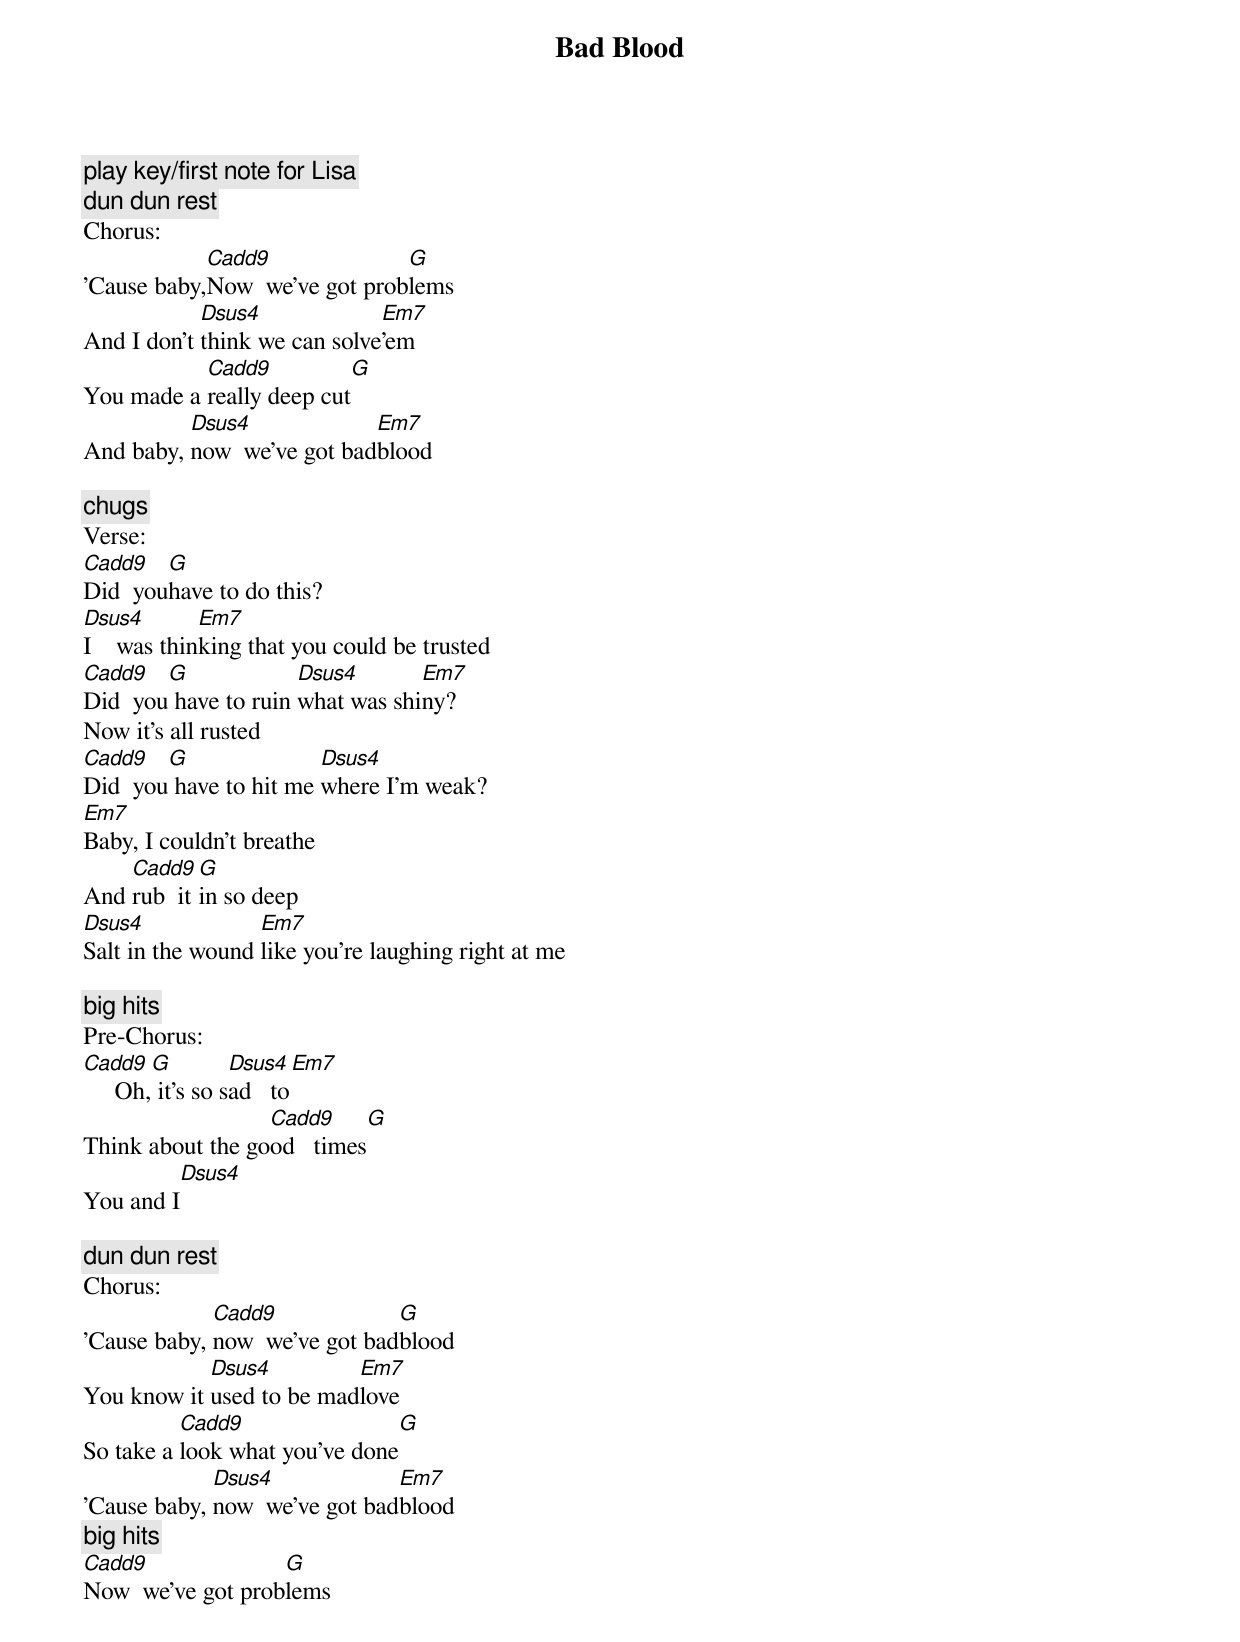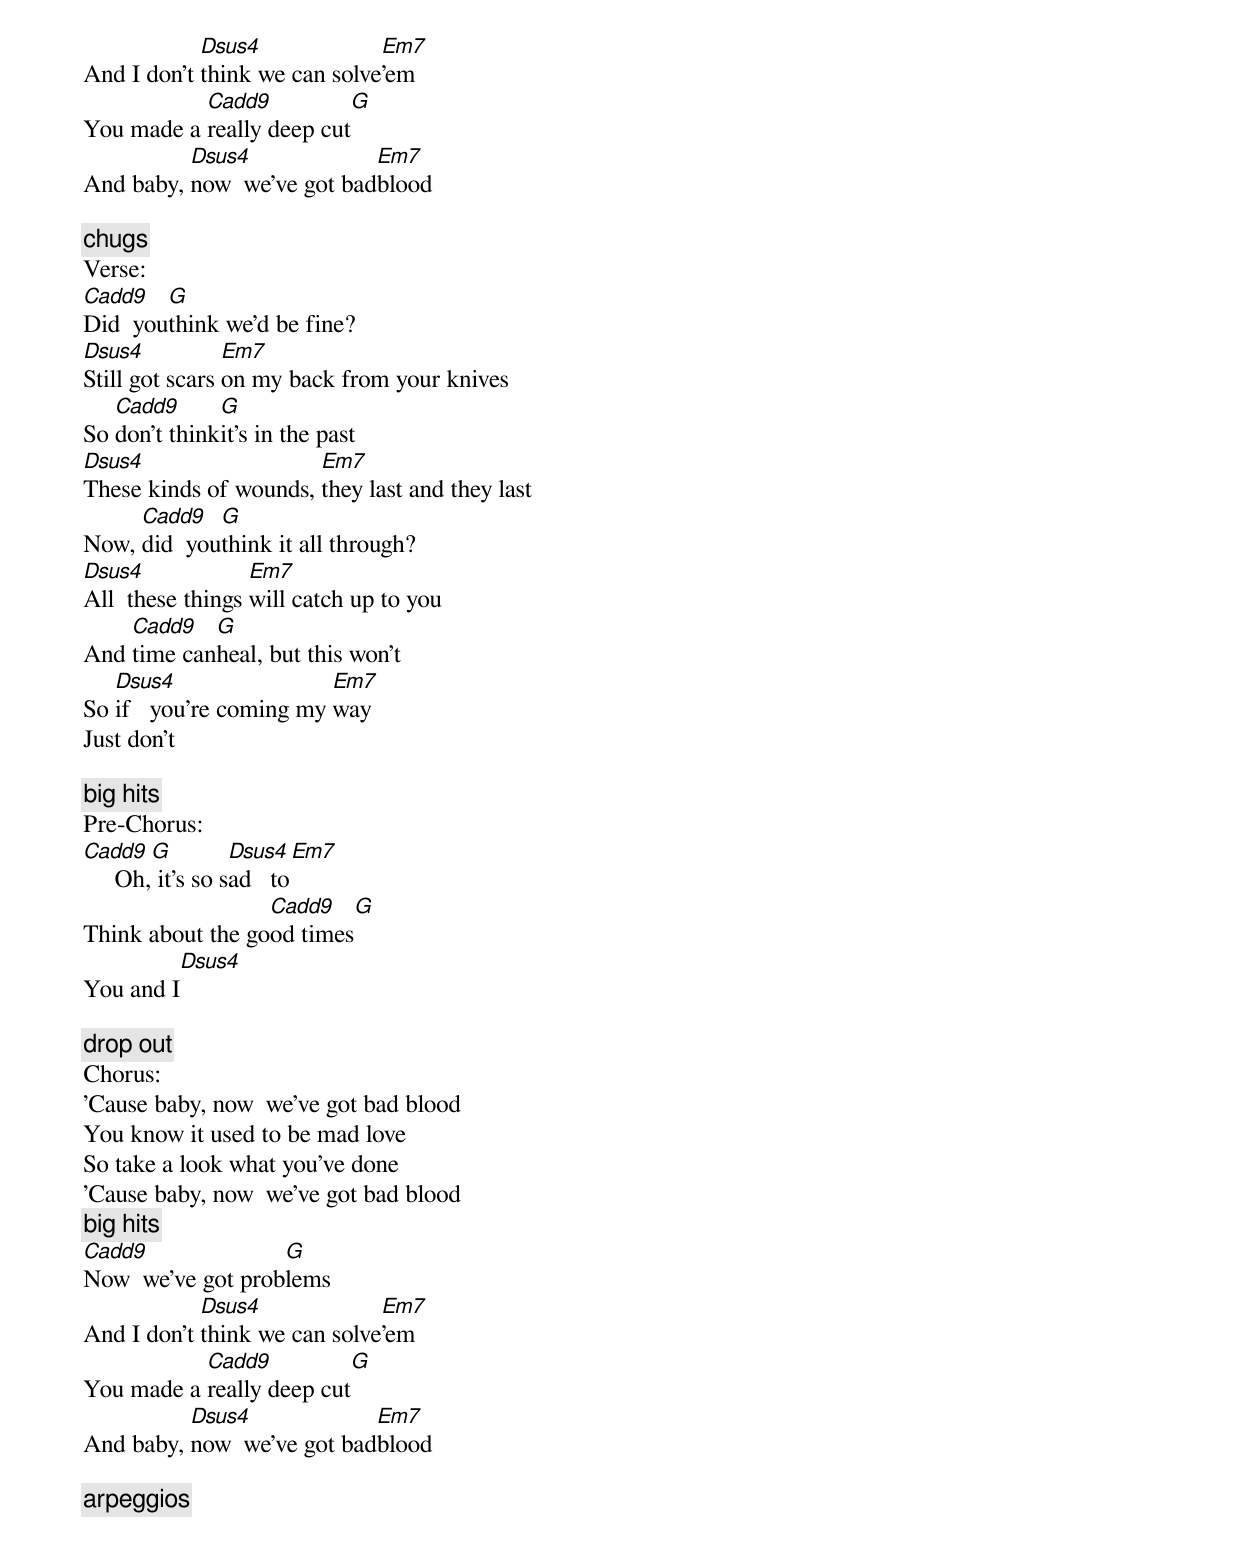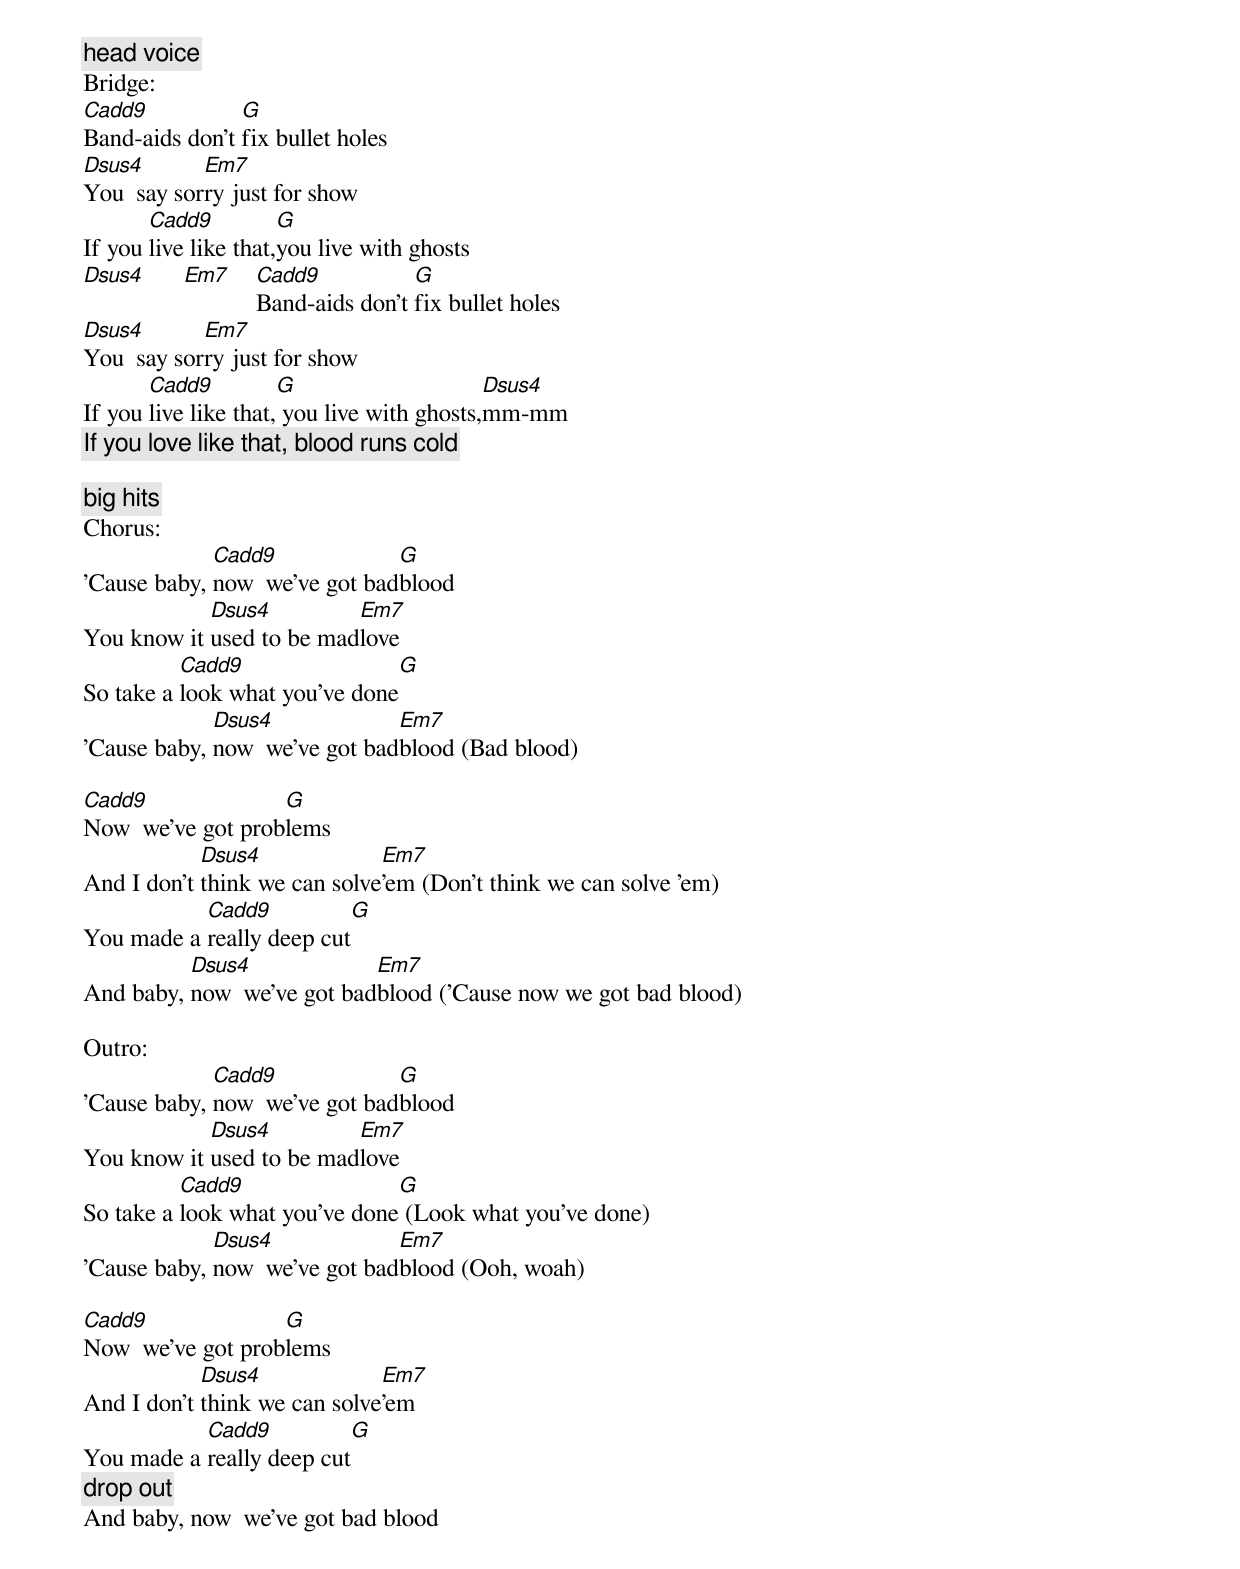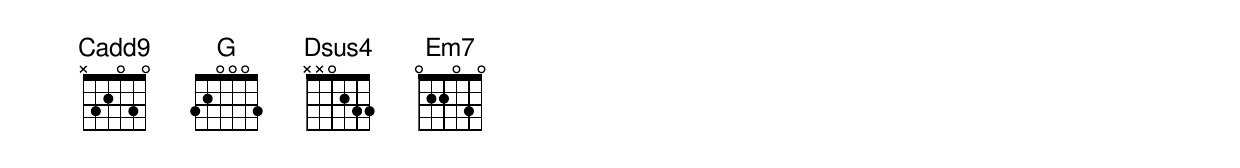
{title:Bad Blood}
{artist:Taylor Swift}
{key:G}
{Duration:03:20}
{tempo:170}

{c: play key/first note for Lisa}
{c: dun dun rest}
Chorus:
'Cause baby,[Cadd9]Now  we've got prob[G]lems
And I don't [Dsus4]think we can solve[Em7]'em
You made a [Cadd9]really deep cut[G]
And baby, [Dsus4]now  we've got bad[Em7]blood

{c: chugs}
Verse:
[Cadd9]Did  you[G]have to do this?
[Dsus4]I    was thin[Em7]king that you could be trusted
[Cadd9]Did  you[G] have to ruin [Dsus4]what was shi[Em7]ny?
Now it's all rusted
[Cadd9]Did  you[G] have to hit me [Dsus4]where I'm weak?
[Em7]Baby, I couldn't breathe
And [Cadd9]rub  it[G]in so deep
[Dsus4]Salt in the wound [Em7]like you're laughing right at me

{c: big hits}
Pre-Chorus:
[Cadd9]     Oh,[G] it's so s[Dsus4]ad   to[Em7]
Think about the go[Cadd9]od   times[G]
You and I[Dsus4]

{c: dun dun rest}
Chorus:
'Cause baby, [Cadd9]now  we've got bad[G]blood
You know it [Dsus4]used to be mad[Em7]love
So take a [Cadd9]look what you've done[G]
'Cause baby, [Dsus4]now  we've got bad[Em7]blood
{c: big hits}
[Cadd9]Now  we've got prob[G]lems
And I don't [Dsus4]think we can solve[Em7]'em
You made a [Cadd9]really deep cut[G]
And baby, [Dsus4]now  we've got bad[Em7]blood

{c: chugs}
Verse:
[Cadd9]Did  you[G]think we'd be fine?
[Dsus4]Still got scars [Em7]on my back from your knives
So [Cadd9]don't think[G]it's in the past
[Dsus4]These kinds of wounds, [Em7]they last and they last
Now, [Cadd9]did  you[G]think it all through?
[Dsus4]All  these things [Em7]will catch up to you
And [Cadd9]time can[G]heal, but this won't
So [Dsus4]if   you're coming my [Em7]way
Just don't

{c: big hits}
Pre-Chorus:
[Cadd9]     Oh,[G] it's so s[Dsus4]ad   to[Em7]
Think about the go[Cadd9]od times[G]
You and I[Dsus4]

{c: drop out}
Chorus:
'Cause baby, now  we've got bad blood
You know it used to be mad love
So take a look what you've done
'Cause baby, now  we've got bad blood
{c: big hits}
[Cadd9]Now  we've got prob[G]lems
And I don't [Dsus4]think we can solve[Em7]'em
You made a [Cadd9]really deep cut[G]
And baby, [Dsus4]now  we've got bad[Em7]blood

{c: arpeggios}
{c: head voice}
Bridge:
[Cadd9]Band-aids don't [G]fix bullet holes
[Dsus4]You  say sor[Em7]ry just for show
If you [Cadd9]live like that,[G]you live with ghosts
[Dsus4]      [Em7]    [Cadd9]Band-aids don't [G]fix bullet holes
[Dsus4]You  say sor[Em7]ry just for show
If you [Cadd9]live like that,[G] you live with ghosts,[Dsus4]mm-mm
{c: If you love like that, blood runs cold}

{c: big hits}
Chorus:
'Cause baby, [Cadd9]now  we've got bad[G]blood
You know it [Dsus4]used to be mad[Em7]love
So take a [Cadd9]look what you've done[G]
'Cause baby, [Dsus4]now  we've got bad[Em7]blood (Bad blood)

[Cadd9]Now  we've got prob[G]lems
And I don't [Dsus4]think we can solve[Em7]'em (Don't think we can solve 'em)
You made a [Cadd9]really deep cut[G]
And baby, [Dsus4]now  we've got bad[Em7]blood ('Cause now we got bad blood)

Outro:
'Cause baby, [Cadd9]now  we've got bad[G]blood
You know it [Dsus4]used to be mad[Em7]love
So take a [Cadd9]look what you've done[G] (Look what you've done)
'Cause baby, [Dsus4]now  we've got bad[Em7]blood (Ooh, woah)

[Cadd9]Now  we've got prob[G]lems
And I don't [Dsus4]think we can solve[Em7]'em
You made a [Cadd9]really deep cut[G]
{c: drop out}
And baby, now  we've got bad blood
